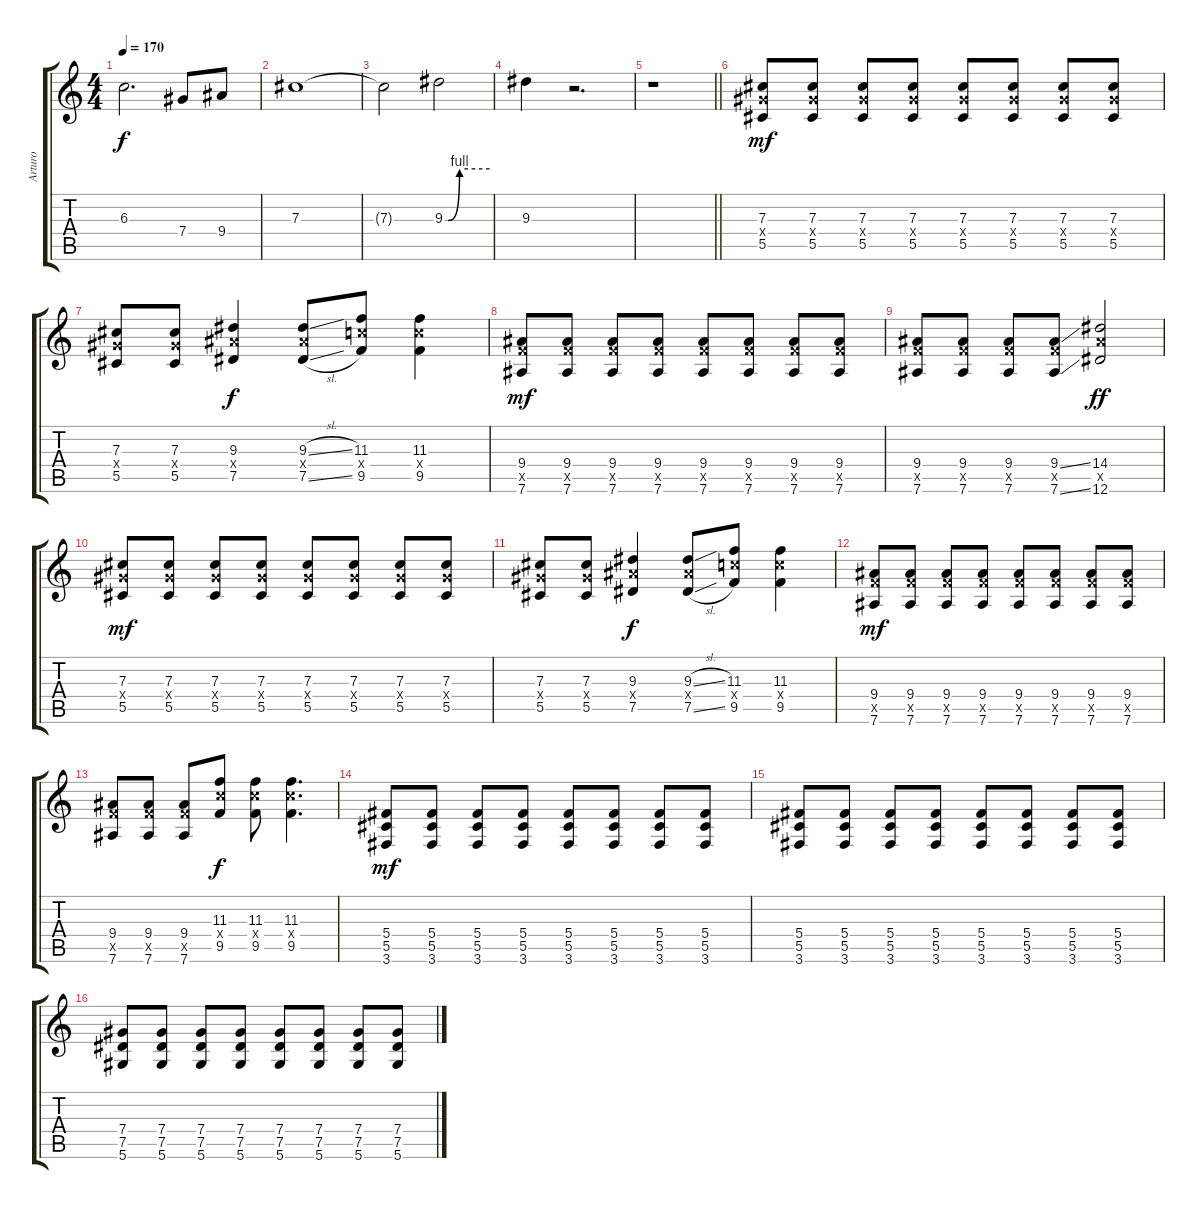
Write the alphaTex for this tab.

\track ("Arturo" "Arturo") {instrument distortionguitar}
\staff {score tabs}
\tuning (Eb4 Bb3 Gb3 Db3 Ab2 Eb2) {hide}
\ts (4 4)
\tempo 170
\clef g2
\ks c
6.3.2{d dy f} 7.4.8 9.4.8 |
7.3.1 |
7.3{t}.2{volume 12} 9.3{be (custom 0 0 5 0 20 4 60 4)}.2 |
9.3.4 r.2{d} |
\barLineRight lightlight
r.1 |
(7.3 7.4{x} 5.5).8{dy mf volume 15 balance 16 instrument distortionguitar} (7.3 7.4{x} 5.5).8 (7.3 7.4{x} 5.5).8 (7.3 7.4{x} 5.5).8 (7.3 7.4{x} 5.5).8 (7.3 7.4{x} 5.5).8 (7.3 7.4{x} 5.5).8 (7.3 7.4{x} 5.5).8 |
(7.3 7.4{x} 5.5).8 (7.3 7.4{x} 5.5).8 (9.3 9.4{x} 7.5).4{dy f} (9.3{sl} 9.4{x} 7.5{sl}).8 (11.3 11.4{x} 9.5).8 (11.3 11.4{x} 9.5).4 |
(9.4 9.5{x} 7.6).8{dy mf} (9.4 9.5{x} 7.6).8 (9.4 9.5{x} 7.6).8 (9.4 9.5{x} 7.6).8 (9.4 9.5{x} 7.6).8 (9.4 9.5{x} 7.6).8 (9.4 9.5{x} 7.6).8 (9.4 9.5{x} 7.6).8 |
(9.4 9.5{x} 7.6).8 (9.4 9.5{x} 7.6).8 (9.4 9.5{x} 7.6).8 (9.4{ss} 9.5{x} 7.6{ss}).8 (14.4 14.5{x} 12.6).2{dy ff} |
(7.3 7.4{x} 5.5).8{dy mf} (7.3 7.4{x} 5.5).8 (7.3 7.4{x} 5.5).8 (7.3 7.4{x} 5.5).8 (7.3 7.4{x} 5.5).8 (7.3 7.4{x} 5.5).8 (7.3 7.4{x} 5.5).8 (7.3 7.4{x} 5.5).8 |
(7.3 7.4{x} 5.5).8 (7.3 7.4{x} 5.5).8 (9.3 9.4{x} 7.5).4{dy f} (9.3{sl} 9.4{x} 7.5{sl}).8 (11.3 11.4{x} 9.5).8 (11.3 11.4{x} 9.5).4 |
(9.4 9.5{x} 7.6).8{dy mf} (9.4 9.5{x} 7.6).8 (9.4 9.5{x} 7.6).8 (9.4 9.5{x} 7.6).8 (9.4 9.5{x} 7.6).8 (9.4 9.5{x} 7.6).8 (9.4 9.5{x} 7.6).8 (9.4 9.5{x} 7.6).8 |
(9.4 9.5{x} 7.6).8 (9.4 9.5{x} 7.6).8 (9.4 9.5{x} 7.6).8 (11.3 11.4{x} 9.5).8{dy f} (11.3 11.4{x} 9.5).8 (11.3 11.4{x} 9.5).4{d} |
(5.4 5.5 3.6).8{dy mf} (5.4 5.5 3.6).8 (5.4 5.5 3.6).8 (5.4 5.5 3.6).8 (5.4 5.5 3.6).8 (5.4 5.5 3.6).8 (5.4 5.5 3.6).8 (5.4 5.5 3.6).8 |
(5.4 5.5 3.6).8 (5.4 5.5 3.6).8 (5.4 5.5 3.6).8 (5.4 5.5 3.6).8 (5.4 5.5 3.6).8 (5.4 5.5 3.6).8 (5.4 5.5 3.6).8 (5.4 5.5 3.6).8 |
(7.4 7.5 5.6).8 (7.4 7.5 5.6).8 (7.4 7.5 5.6).8 (7.4 7.5 5.6).8 (7.4 7.5 5.6).8 (7.4 7.5 5.6).8 (7.4 7.5 5.6).8 (7.4 7.5 5.6).8
